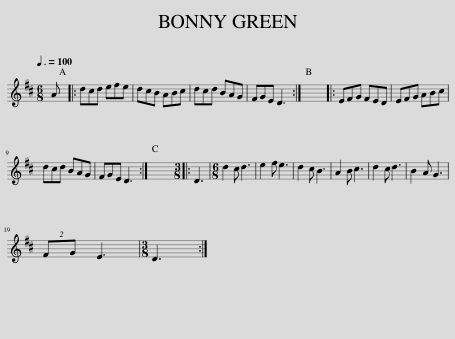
X:1
L:1/8
Q:3/8=100
M:6/8
I:linebreak $
K:D
V:1 treble
V:1
 A |: dcd efe | dcB ABc | dcd BAG | FGE D3 :| %5
 x6 |: EFG FED | EFG ABc |$ dcd BAG | FGE D3 :| %10
 x6 |:[M:3/8] D3 |[M:6/8] d2 c d3 | e2 f e3 | d2 c B3 | %15
 A2 B c3 | d2 c d3 | B2 A G3 |$ (2:3:2FG E3 |[M:3/8] D3 :| %20
